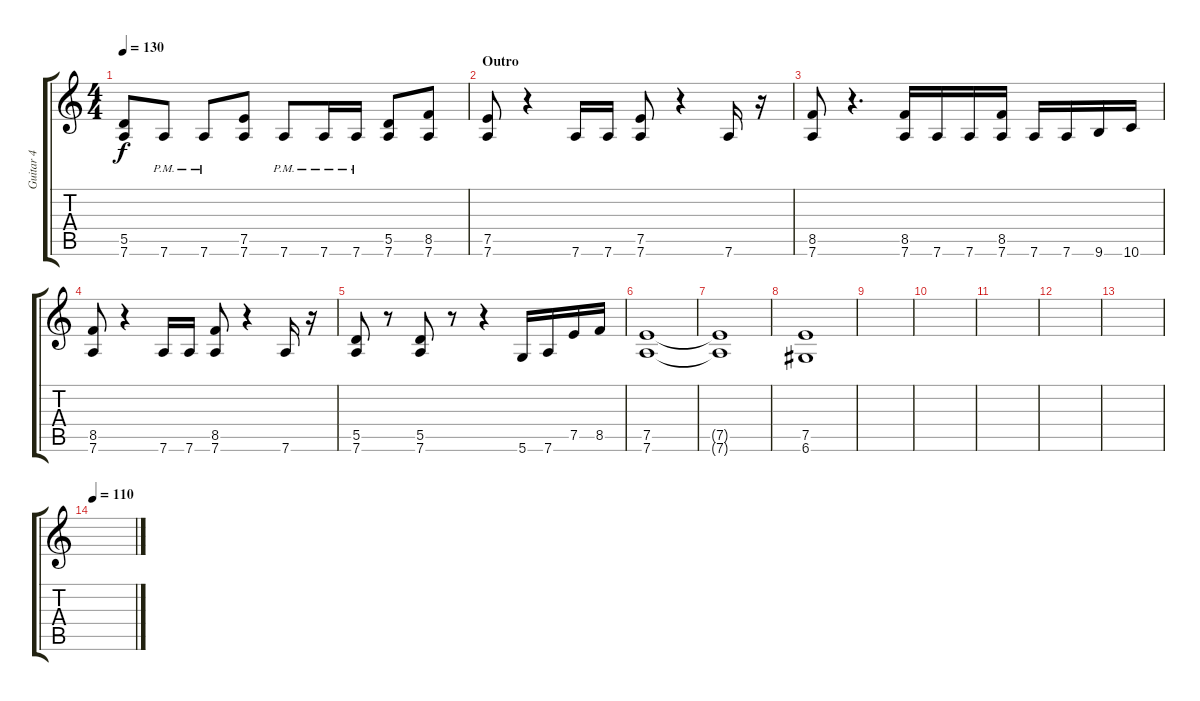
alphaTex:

\track ("Guitar 4" "Guitar 4") {instrument distortionguitar}
\staff {score tabs}
\tuning (E4 B3 G3 D3 A2 D2) {hide}
\ts (4 4)
\tempo 130
\clef g2
\ks c
(5.5 7.6).8{dy f} 7.6{pm}.8 7.6{pm}.8 (7.5 7.6).8 7.6{pm}.8 7.6{pm}.16 7.6{pm}.16 (5.5 7.6).8 (8.5 7.6).8 |
\section ("" "Outro")
(7.5 7.6).8 r.4 7.6.16 7.6.16 (7.5 7.6).8 r.4 7.6.16 r.16 |
(8.5 7.6).8 r.4{d} (8.5 7.6).16 7.6.16 7.6.16 (8.5 7.6).16 7.6.16 7.6.16 9.6.16 10.6.16 |
(8.5 7.6).8 r.4 7.6.16 7.6.16 (8.5 7.6).8 r.4 7.6.16 r.16 |
(5.5 7.6).8 r.8 (5.5 7.6).8 r.8 r.4 5.6.16 7.6.16 7.5.16 8.5.16 |
(7.5 7.6).1{volume 0 balance 0} |
(7.5{t} 7.6{t}).1 |
(7.5 6.6).1 |
|
|
|
|
|
\tempo 110
